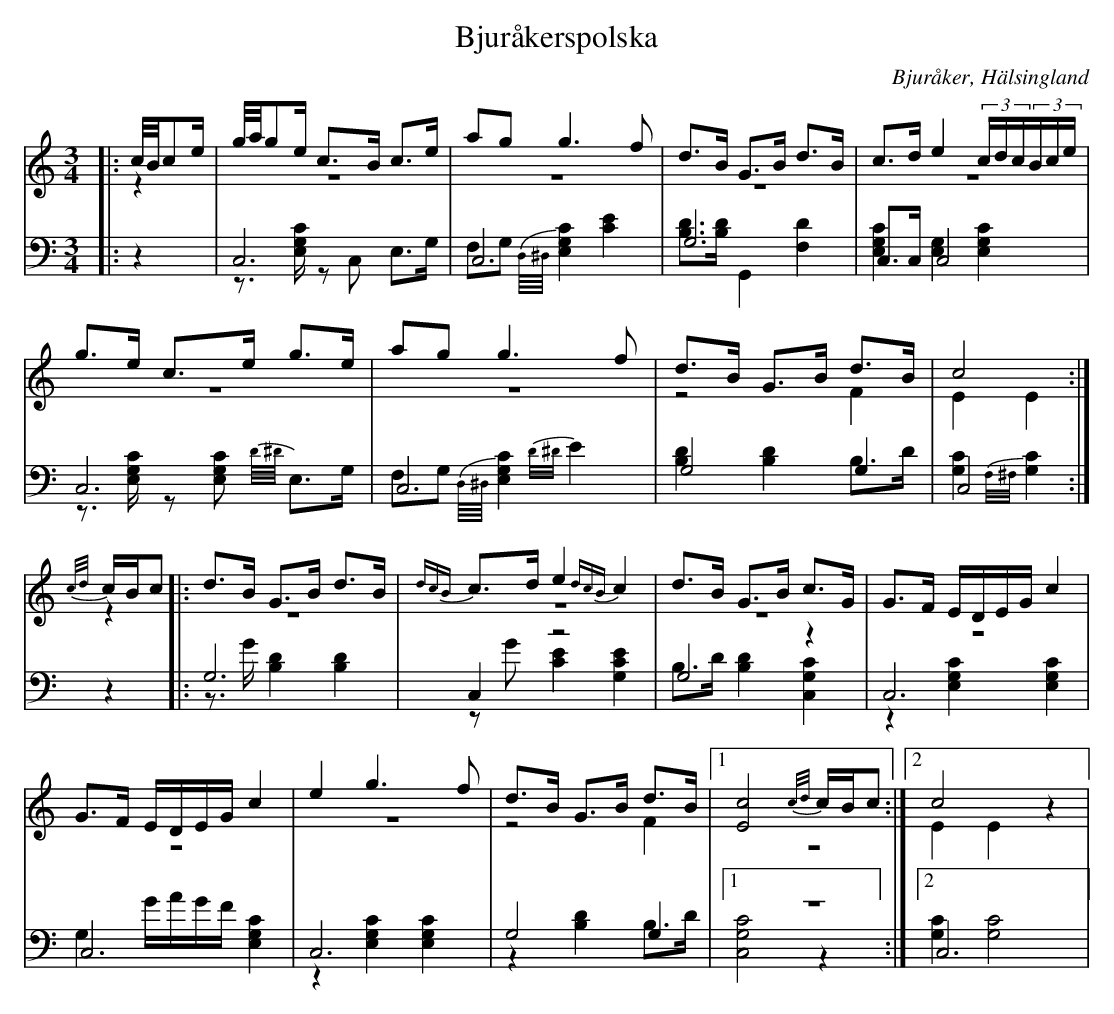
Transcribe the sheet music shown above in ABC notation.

X:1
T: Bjuråkerspolska
O: Bjuråker, Hälsingland
M: 3/4
L: 1/8
K: C
V:1
V:2 merge
V:3
V:4 merge
V:1
|:c//B//ce/|g//a//ge/ c>B c>e|ag g3 f|d>B G>B d>B|c>d e2 (3c/d/c/(3B/c/e/|
g>e c>e g>e|ag g3 f|d>B G>B d>B|c4:|
{c/d/}c/B/c |:d>B G>B d>B|{dcB}c>d e2 {dcB}c2|d>B G>B c>G|G>F E/D/E/G/ c2|
G>F E/D/E/G/ c2|e2 g3 f|d>B G>B d>B|1 [E4c4] {c/d/}c/B/c:|2 c4 z2|
V:2
|:z2|z6|z6|z6|z6|
z6|z6|z4 F2|E2 E2:|
z2|:z6|z6|z6|z6|
 z6|z6|z4 F2|1 z6:|2 E2 E2 z2|
V:3 clef=bass
|:z2|C,6|C,6|G,6|C,>C, C,4|
C,6|C,6|G,4 G,2|C,4:|
z2|:G,6|C,2 z4|G,4 z2|C,6|
 C,6|C,6|G,4 G,2|1 z6:|2 C,6|
V:4 clef=bass
|:z2|z>[E,G,C] zC, E,>G,|F,G, {D,//^D,//}[E,2G,2C2] [E2C2]|[B,D]>[B,D] G,,2 [F,2D2]|[E,2G,2C2] [E,2G,2] [E,2G,2C2]|
z>[E,G,C] z[E,G,C] {D//^D//}E,>G,|F,G, {D,//^D,//}[E,2G,2C2] {D/^D/}E2|[B,2D2] [B,2D2] B,>D|[G,2C2] {F,/^F,/}[G,2C2]:|
z2|:z>G [B,2D2] [B,2D2]|zG [C2E2] [G,2C2E2]|B,>D[B,2D2] [C,2G,2C2]|z2 [E,2G,2C2] [E,2G,2C2]|
G,2 G/A/G/F/ [E,2G,2C2]|z2 [E,2G,2C2] [E,2G,2C2]|z2 [B,2D2] B,>D|1 [C,4G,4C4] z2:|2 [G,2C2] [G,4C4]|
